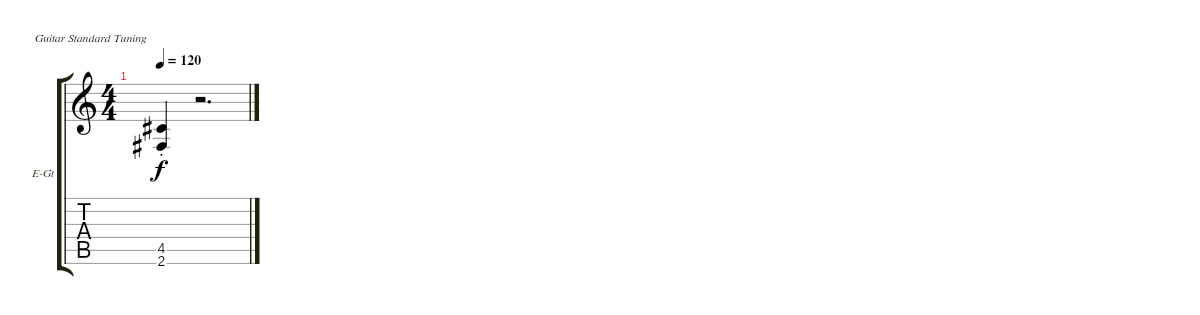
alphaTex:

\defaultSystemsLayout 4
\bracketExtendMode groupsimilarinstruments
\firstSystemTrackNameOrientation horizontal
\otherSystemsTrackNameOrientation horizontal
\track ("Matthias Dieth" "E-Gt") {instrument distortionguitar}
\staff {score tabs}
\tuning (E4 B3 G3 D3 A2 E2)
\ts (4 4)
\tempo 120
\clef g2
\ks c
(2.6{st} 4.5{st}).4{dy f} r.2{d}
